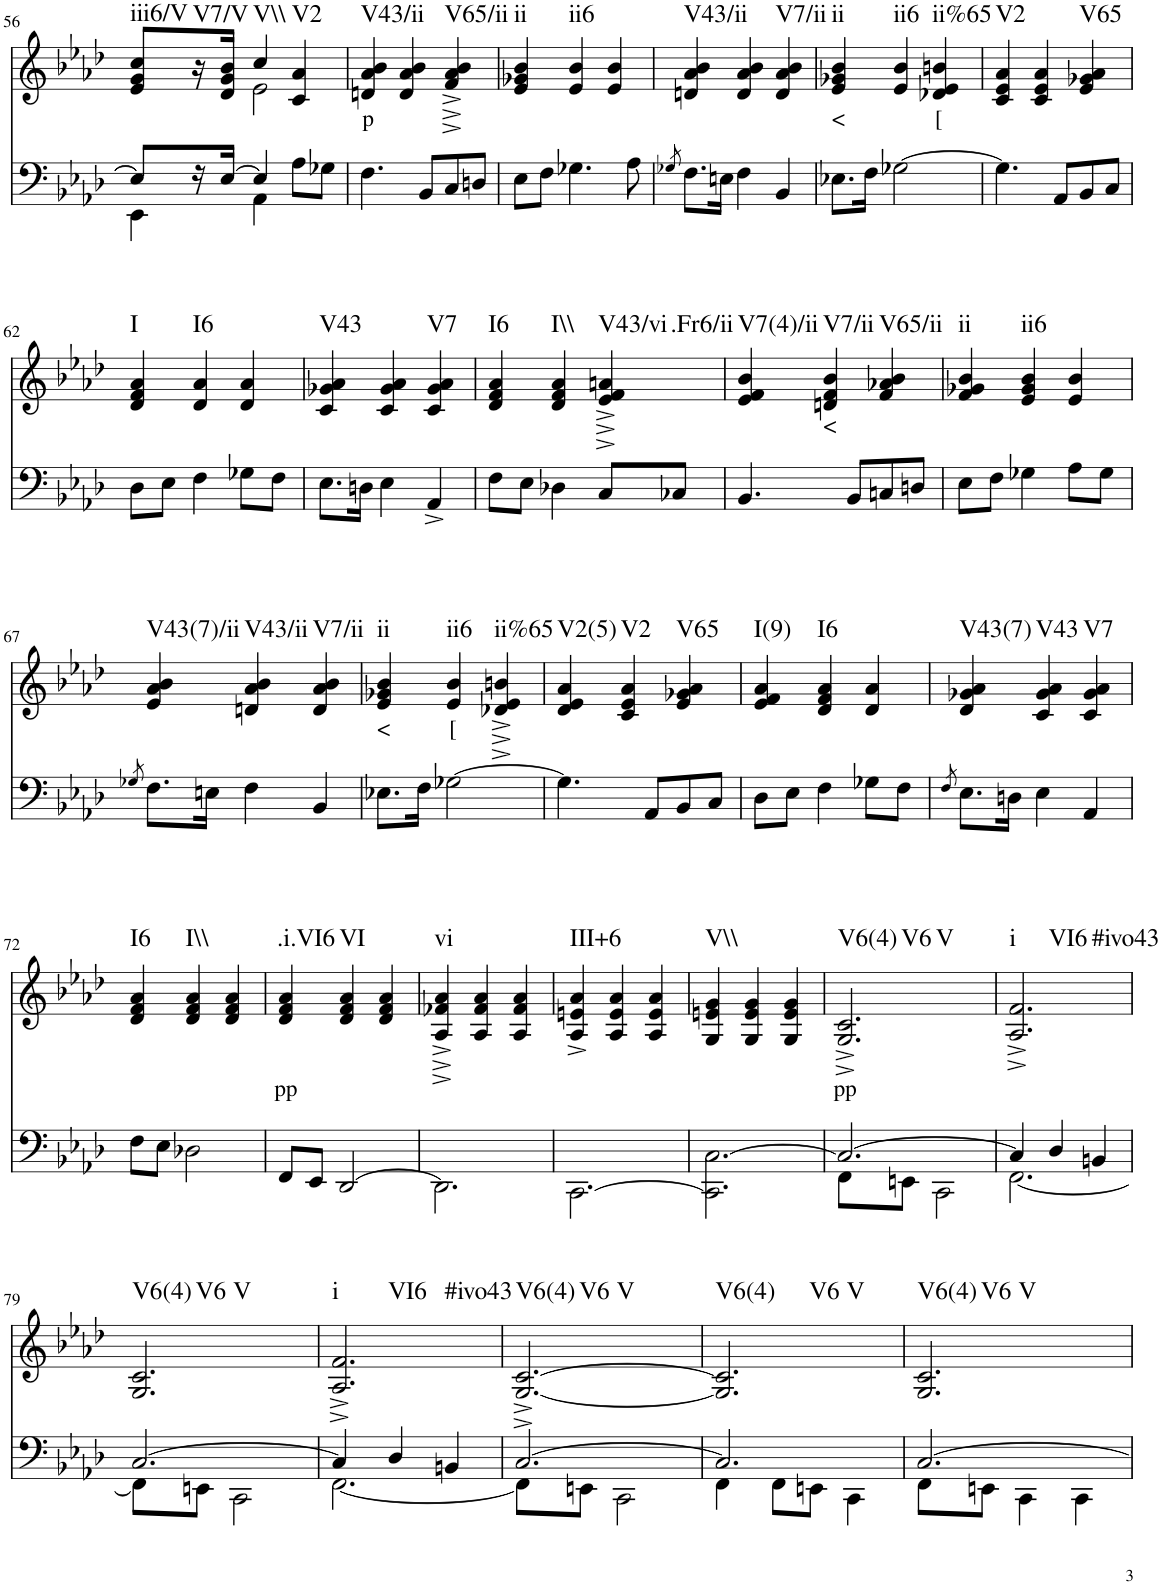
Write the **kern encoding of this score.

**kern	**kern	**text	**harte
*part2	*part1	*part1	*part1
*staff2	*staff1	*staff1	*
*I"piano	*I"piano	*	*
*I'Pno	*I'Pno	*	*
!!LO:PB:g=z
*clefF4	*clefG2	*	*
*k[b-e-a-d-]	*k[b-e-a-d-]	*	*
*f:	*f:	*	*
*M3/4	*M3/4	*	*
=56	=56	=56	=56
*^	*^	*	*
!	!	!	!	!	!LO:H:kt=iii6/V
8E-/L]	4EE-\	8e-/ 8g/ 8cc/L	4ryy	.	N
!	!	!	!	!	!LO:H:kt=V7/V
16r	.	16r	.	.	N
[16E-/JJ	.	16d-/ 16g/ 16b-/JJ	.	.	.
!	!	!	!	!	!LO:H:kt=V\\
4E-/]	4AA-\	4cc/	2e-\	.	N
!	!	!	!	!	!LO:H:kt=V2
4ryy	8A-\L	4c/ 4a-/	.	.	N
.	8G-X\J	.	.	.	.
*	*	*v	*v	*	*
=57	=57	=57	=57	=57
!	!	!	!LO:LY:b	!LO:H:kt=V43/ii
*v	*v	*	*	*
4.F\	4dn/ 4a-/ 4b-/	p	N
.	4d/ 4a-/ 4b-/	.	.
8BB-/L	.	.	.
!	!	!	!LO:H:kt=V65/ii
8C/	4f/^ 4a-/^ 4b-/^	.	N
8Dn/J	.	.	.
=58	=58	=58	=58
!	!	!	!LO:H:kt=ii
8E-\L	4e-/ 4g-X/ 4b-/	.	N
8F\J	.	.	.
!	!	!	!LO:H:kt=ii6
4.G-X\	4e-/ 4b-/	.	N
.	4e-/ 4b-/	.	.
8A-\	.	.	.
=59	=59	=59	=59
8qG-X/	.	.	.
!	!	!	!LO:H:kt=V43/ii
8.F\L	4dn/ 4a-/ 4b-/	.	N
16En\Jk	.	.	.
4F\	4d/ 4a-/ 4b-/	.	.
!	!	!	!LO:H:kt=V7/ii
4BB-/	4d/ 4a-/ 4b-/	.	N
=60	=60	=60	=60
!	!	!LO:LY:b	!LO:H:kt=ii
8.E-X\L	4e-/ 4g-X/ 4b-/	<	N
16F\Jk	.	.	.
!	!	!	!LO:H:kt=ii6
[2G-X\	4e-/ 4b-/	.	N
!	!	!LO:LY:b	!LO:H:kt=ii%65
.	4d-X/ 4e-/ 4bn/	[	N
=61	=61	=61	=61
!	!	!	!LO:H:kt=V2
4.G-\]	4c/ 4e-/ 4a-/	.	N
.	4c/ 4e-/ 4a-/	.	.
8AA-/L	.	.	.
!	!	!	!LO:H:kt=V65
8BB-/	4e-/ 4g-X/ 4a-/	.	N
8C/J	.	.	.
!!LO:LB:g=z
=62	=62	=62	=62
!	!	!	!LO:H:kt=I
8D-\L	4d-/ 4f/ 4a-/	.	N
8E-\J	.	.	.
!	!	!	!LO:H:kt=I6
4F\	4d-/ 4a-/	.	N
8G-X\L	4d-/ 4a-/	.	.
8F\J	.	.	.
=63	=63	=63	=63
!	!	!	!LO:H:kt=V43
8.E-\L	4c/ 4g-X/ 4a-/	.	N
16Dn\Jk	.	.	.
4E-\	4c/ 4g-/ 4a-/	.	.
!	!	!	!LO:H:kt=V7
4AA-^/	4c/ 4g-/ 4a-/	.	N
=64	=64	=64	=64
!	!	!	!LO:H:kt=I6
8F\L	4d-/ 4f/ 4a-/	.	N
8E-\J	.	.	.
!	!	!	!LO:H:kt=I\\
4D-X\	4d-/ 4f/ 4a-/	.	N
!	!	!	!LO:H:n=1:kt=V43/vi
!	!	!	!LO:H:n=2:kt=.Fr6/ii
8C/L	4e-/^ 4f/^ 4an/^	.	N N
8C-X/J	.	.	.
=65	=65	=65	=65
!	!	!	!LO:H:kt=V7(4)/ii
4.BB-/	4e-/ 4f/ 4b-/	.	N
!	!	!LO:LY:b	!LO:H:kt=V7/ii
.	4dn/ 4f/ 4b-/	<	N
8BB-/L	.	.	.
!	!	!	!LO:H:kt=V65/ii
8Cn/	4f/ 4a-X/ 4b-/	.	N
8Dn/J	.	.	.
=66	=66	=66	=66
!	!	!	!LO:H:kt=ii
8E-\L	4f/ 4g-X/ 4b-/	.	N
8F\J	.	.	.
!	!	!	!LO:H:kt=ii6
4G-X\	4e-/ 4g-/ 4b-/	.	N
8A-\L	4e-/ 4b-/	.	.
8G-\J	.	.	.
!!LO:LB:g=z
=67	=67	=67	=67
8qG-X/	.	.	.
!	!	!	!LO:H:kt=V43(7)/ii
8.F\L	4e-/ 4a-/ 4b-/	.	N
16En\Jk	.	.	.
!	!	!	!LO:H:kt=V43/ii
4F\	4dn/ 4a-/ 4b-/	.	N
!	!	!	!LO:H:kt=V7/ii
4BB-/	4d/ 4a-/ 4b-/	.	N
=68	=68	=68	=68
!	!	!LO:LY:b	!LO:H:kt=ii
8.E-X\L	4e-/ 4g-X/ 4b-/	<	N
16F\Jk	.	.	.
!	!	!LO:LY:b	!LO:H:kt=ii6
[2G-X\	4e-/ 4b-/	[	N
!	!	!	!LO:H:kt=ii%65
.	4d-X/^ 4e-/^ 4bn/^	.	N
=69	=69	=69	=69
!	!	!	!LO:H:kt=V2(5)
4.G-\]	4d-/ 4e-/ 4a-/	.	N
!	!	!	!LO:H:kt=V2
.	4c/ 4e-/ 4a-/	.	N
8AA-/L	.	.	.
!	!	!	!LO:H:kt=V65
8BB-/	4e-/ 4g-X/ 4a-/	.	N
8C/J	.	.	.
=70	=70	=70	=70
!	!	!	!LO:H:kt=I(9)
8D-\L	4e-/ 4f/ 4a-/	.	N
8E-\J	.	.	.
!	!	!	!LO:H:kt=I6
4F\	4d-/ 4f/ 4a-/	.	N
8G-X\L	4d-/ 4a-/	.	.
8F\J	.	.	.
=71	=71	=71	=71
8qF/	.	.	.
!	!	!	!LO:H:kt=V43(7)
8.E-\L	4d-/ 4g-X/ 4a-/	.	N
16Dn\Jk	.	.	.
!	!	!	!LO:H:kt=V43
4E-\	4c/ 4g-/ 4a-/	.	N
!	!	!	!LO:H:kt=V7
4AA-/	4c/ 4g-/ 4a-/	.	N
!!LO:LB:g=z
=72	=72	=72	=72
!	!	!	!LO:H:kt=I6
8F\L	4d-/ 4f/ 4a-/	.	N
8E-\J	.	.	.
!	!	!	!LO:H:kt=I\\
2D-X\	4d-/ 4f/ 4a-/	.	N
.	4d-/ 4f/ 4a-/	.	.
=73	=73	=73	=73
!	!	!LO:LY:b	!LO:H:kt=.i.VI6
8FF/L	4d-/ 4f/ 4a-/	pp	N
8EE-/J	.	.	.
!	!	!	!LO:H:kt=VI
[2DD-/	4d-/ 4f/ 4a-/	.	N
.	4d-/ 4f/ 4a-/	.	.
=74	=74	=74	=74
!	!	!	!LO:H:kt=vi
2.DD-\]	4A-/^ 4f-X/^ 4a-/^	.	N
.	4A-/ 4f-/ 4a-/	.	.
.	4A-/ 4f-/ 4a-/	.	.
=75	=75	=75	=75
!	!	!	!LO:H:kt=III+6
[2.CC\	4A-/^ 4en/^ 4a-/^	.	N
.	4A-/ 4e/ 4a-/	.	.
.	4A-/ 4e/ 4a-/	.	.
=76	=76	=76	=76
!	!	!	!LO:H:kt=V\\
2.CC\] [2.C\	4G/ 4en/ 4g/	.	N
.	4G/ 4e/ 4g/	.	.
.	4G/ 4e/ 4g/	.	.
=77	=77	=77	=77
*^	*	*	*
!	!	!	!LO:LY:b	!LO:H:n=1:kt=V6(4)
!	!	!	!	!LO:H:n=2:kt=V6
!	!	!	!	!LO:H:n=3:kt=V
2.C/_	8FF\L	2.G/^ 2.c/^	pp	N N N
.	8EEn\J	.	.	.
.	2CC\	.	.	.
=78	=78	=78	=78	=78
!	!	!	!	!LO:H:n=1:kt=i
!	!	!	!	!LO:H:n=2:kt=VI6
!	!	!	!	!LO:H:n=3:kt=#ivo43
4C/]	[2.FF\	2.A-/^ 2.f/^	.	N N N
4D-/	.	.	.	.
4BBn/	.	.	.	.
!!LO:LB:g=z
=79	=79	=79	=79	=79
!	!	!	!	!LO:H:n=1:kt=V6(4)
!	!	!	!	!LO:H:n=2:kt=V6
!	!	!	!	!LO:H:n=3:kt=V
[2.C/	8FF\L]	2.G/ 2.c/	.	N N N
.	8EEn\J	.	.	.
.	2CC\	.	.	.
=80	=80	=80	=80	=80
!	!	!	!	!LO:H:n=1:kt=i
!	!	!	!	!LO:H:n=2:kt=VI6
!	!	!	!	!LO:H:n=3:kt=#ivo43
4C/]	[2.FF\	2.A-/^ 2.f/^	.	N N N
4D-/	.	.	.	.
4BBn/	.	.	.	.
=81	=81	=81	=81	=81
!	!	!	!	!LO:H:n=1:kt=V6(4)
!	!	!	!	!LO:H:n=2:kt=V6
!	!	!	!	!LO:H:n=3:kt=V
[2.C/	8FF\L]	[2.G/^ [2.c/^	.	N N N
.	8EEn\J	.	.	.
.	2CC\	.	.	.
=82	=82	=82	=82	=82
!	!	!	!	!LO:H:n=1:kt=V6(4)
!	!	!	!	!LO:H:n=2:kt=V6
!	!	!	!	!LO:H:n=3:kt=V
2.C/]	4FF\	2.G/] 2.c/]	.	N N N
.	8FF\L	.	.	.
.	8EEn\J	.	.	.
.	4CC\	.	.	.
=83	=83	=83	=83	=83
!	!	!	!	!LO:H:n=1:kt=V6(4)
!	!	!	!	!LO:H:n=2:kt=V6
!	!	!	!	!LO:H:n=3:kt=V
[2.C/	8FF\L	2.G/ 2.c/	.	N N N
.	8EEn\J	.	.	.
.	4CC\	.	.	.
.	4CC\	.	.	.
*v	*v	*	*	*
=	=	=	=
*-	*-	*-	*-
